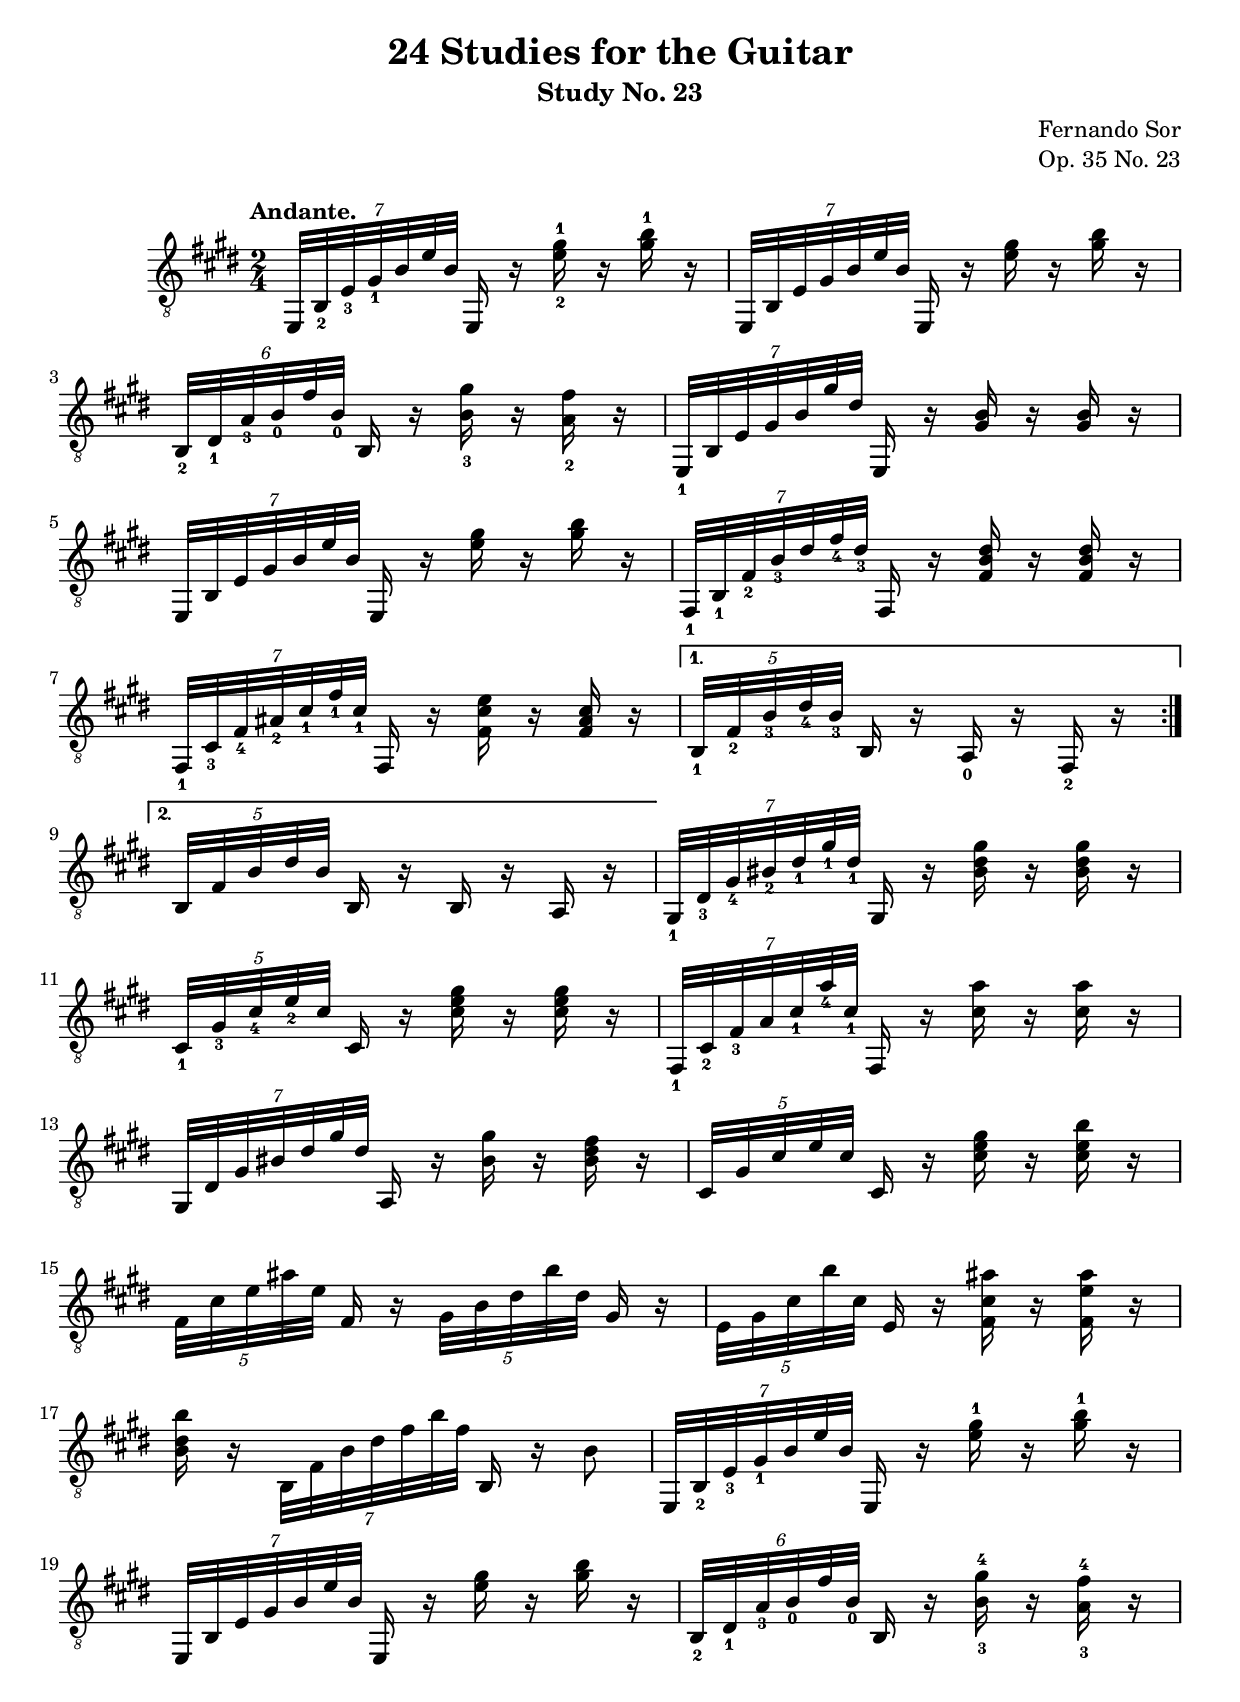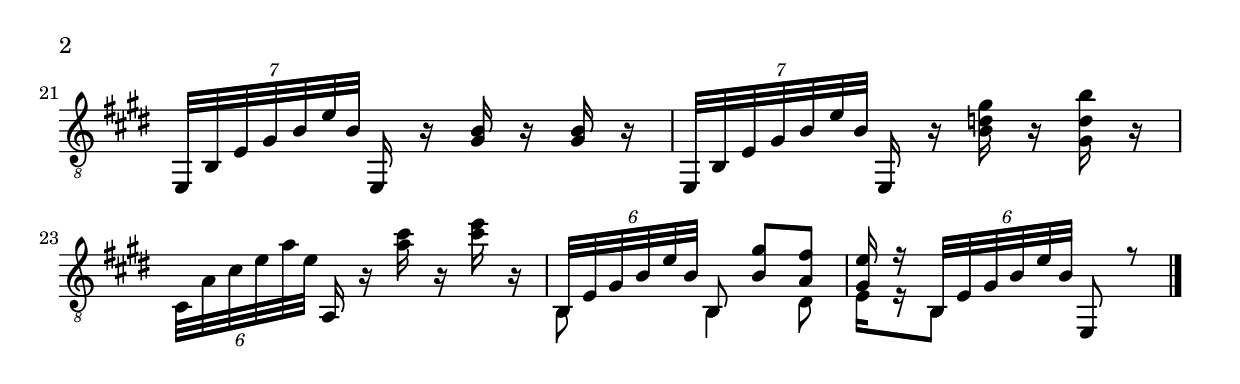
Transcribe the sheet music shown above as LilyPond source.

\version "2.19.32"
\header {
  title = "24 Studies for the Guitar"
  subtitle = "Study No. 23"
  composer = "Fernando Sor"
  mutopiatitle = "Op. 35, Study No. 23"
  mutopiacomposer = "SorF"
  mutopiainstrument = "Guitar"
  opus = "Op. 35 No. 23"
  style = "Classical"
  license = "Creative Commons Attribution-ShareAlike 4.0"
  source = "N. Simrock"
  % From Boije 481-2, enscribed "Bonn Chez N. Simrock"
  date = "1828"
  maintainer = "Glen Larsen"
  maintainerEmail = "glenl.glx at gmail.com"
}

\paper {
  % add space between composer/opus markup and first staff
  markup-system-spacing #'padding = #3
  % add a little space between composer and opus
  markup-markup-spacing #'padding = #1.2
  top-margin = #8
  bottom-margin = #10
}

\layout {
  \context {
    \Voice
    \override StringNumber #'stencil = ##f
  }
  \context {
    \Staff
    \override Fingering #'staff-padding = #'()
    \override Fingering #'add-stem-support = ##t
    \mergeDifferentlyDottedOn
    \mergeDifferentlyHeadedOn
  }
  \context {
    \Dynamics
    \override DynamicTextSpanner #'style = #'none
  }
}

mbreak = { } % { \break }

global = {
  \time 2/4
  \key e \major
}

upperVoice = \relative c {
  \tempo "Andante."
  \repeat volta 2 {
    \tuplet 7/4 { e,32 <b'_2> <e_3> <gis_1> b e b } e,,16\noBeam r <e''-2 gis-1> r <gis b-1> r |
    \tuplet 7/4 { e,,32 b' e gis b e b } e,,16\noBeam r <e'' gis> r <gis b> r |
    \tuplet 6/4 { b,,32_2 dis_1 a'_3 b_0 fis' b,_0 } b,16\noBeam r <b'_3 gis'> r <a_2 fis'> r |
    \mbreak

    \tuplet 7/4 { e,32_1 b' e gis b  gis' dis } e,,16\noBeam r <gis' b> r q r |
    \tuplet 7/4 { e,32 b' e gis b e b } e,,16\noBeam r <e'' gis> r <gis b> r |
    \tuplet 7/4 { fis,,32_1 b_1 fis'_2 b_3 dis fis_4 dis_3} fis,,16\noBeam r <fis' b dis> r q r |
    \mbreak

    \tuplet 7/4 { fis,32_1 cis'_3 fis_4 ais_2 cis_1 fis_1 cis_1 } fis,,16\noBeam r <fis' cis' e> r <fis ais cis> r |
  }
  \alternative {
    { \tuplet 5/4 { b,32_1 fis'_2 b_3 dis_4 b_3 } b,16\noBeam r a_0 r fis_2 r | }
    { \tuplet 5/4 { b32 fis' b dis b } b,16\noBeam r b r a r | }
  }
  \mbreak

  \tuplet 7/4 { gis32_1 dis'_3 gis_4 bis_2 dis_1 gis_1 dis_1 } gis,,16\noBeam r <bis' dis gis> r q r |
  \tuplet 5/4 { cis,32_1 gis'_3 cis_4 e_2 cis } cis,16\noBeam r <cis' e gis> r q r |
  \tuplet 7/4 { fis,,32_1 cis'_2 fis_3 a cis_1 a'_4 cis,_1 } fis,,16\noBeam r <cis'' a'> r q r |
  \mbreak

  \tuplet 7/4 { gis,32 dis' gis bis dis gis dis } a,16\noBeam r <bis' gis'> r <bis dis fis> r |
  \tuplet 5/4 { cis,32 gis' cis e cis } cis,16\noBeam r <cis' e gis> r <cis e b'> r |
  \tuplet 5/4 { fis,32 cis' e ais e } fis,16\noBeam r \tuplet 5/4 { gis32 b dis b' dis, } gis,16\noBeam r |
  \mbreak

  \tuplet 5/4 { e32 gis cis b' cis, } e,16\noBeam r <fis cis' ais'> r <fis e' ais> r |
  <b dis b'>16 r \tuplet 7/4 { b,32 fis' b dis fis b fis } b,,16\noBeam r b'8 |
  \tuplet 7/4 { e,,32 b'_2 e_3 gis_1 b e b } e,,16\noBeam r <e'' gis-1> r <gis b-1> r |
  \mbreak

  \tuplet 7/4 { e,,32 b' e gis b e b } e,,16\noBeam r <e'' gis> r <gis b> r |
  \tuplet 6/4 { b,,32_2 dis_1 a'_3 b_0 fis' b,_0 } b,16\noBeam r <b'_3 gis'-4> r <a_3 fis'-4> r |
  \tuplet 7/4 { e,32 b' e gis b e b } e,,16\noBeam r <gis' b> r q r |
  \mbreak

  \tuplet 7/4 { e,32 b' e gis b e b } e,,16\noBeam r <b'' d gis> r <gis d' b'> r |
  \tuplet 6/4 { cis,32 a' cis e a e } a,,16\noBeam r <a'' cis> r <cis e> r |
  << { \voiceOne \tuplet 6/4 { b,,32 e gis b e b } b,8\noBeam <b' gis'>8 <a fis'> } \\
     { \voiceTwo b,8 b4 dis8 } >> |
  << { \voiceOne <gis e'>16 r \tuplet 6/4 { b,32 e gis b e b } e,,8\noBeam r } \\
     { \voiceTwo e'16[ r b8] s4 } >> |

  \bar "|."
}

lowerVoice = \relative c {
  \set fingeringOrientations = #'(down)
  \voiceTwo
}


\score {
  <<
    \new Staff = "Guitar"
    <<
      \set Staff.midiInstrument = #"acoustic guitar (nylon)"
      \global
      \clef "treble_8"
      \context Voice = "upperVoice" \upperVoice
    >>
%{
    \new TabStaff = "Guitar tabs"
    <<
      \clef "moderntab"
      \global
      \context TabVoice = "upperVoice" \upperVoice
      \context TabVoice = "lowerVoice" \lowerVoice
      \context TabVoice = "middleVoice" \middleVoice
    >>
%}
  >>
  \layout {}
  \midi {
    \tempo 4 = 100
  }
}
